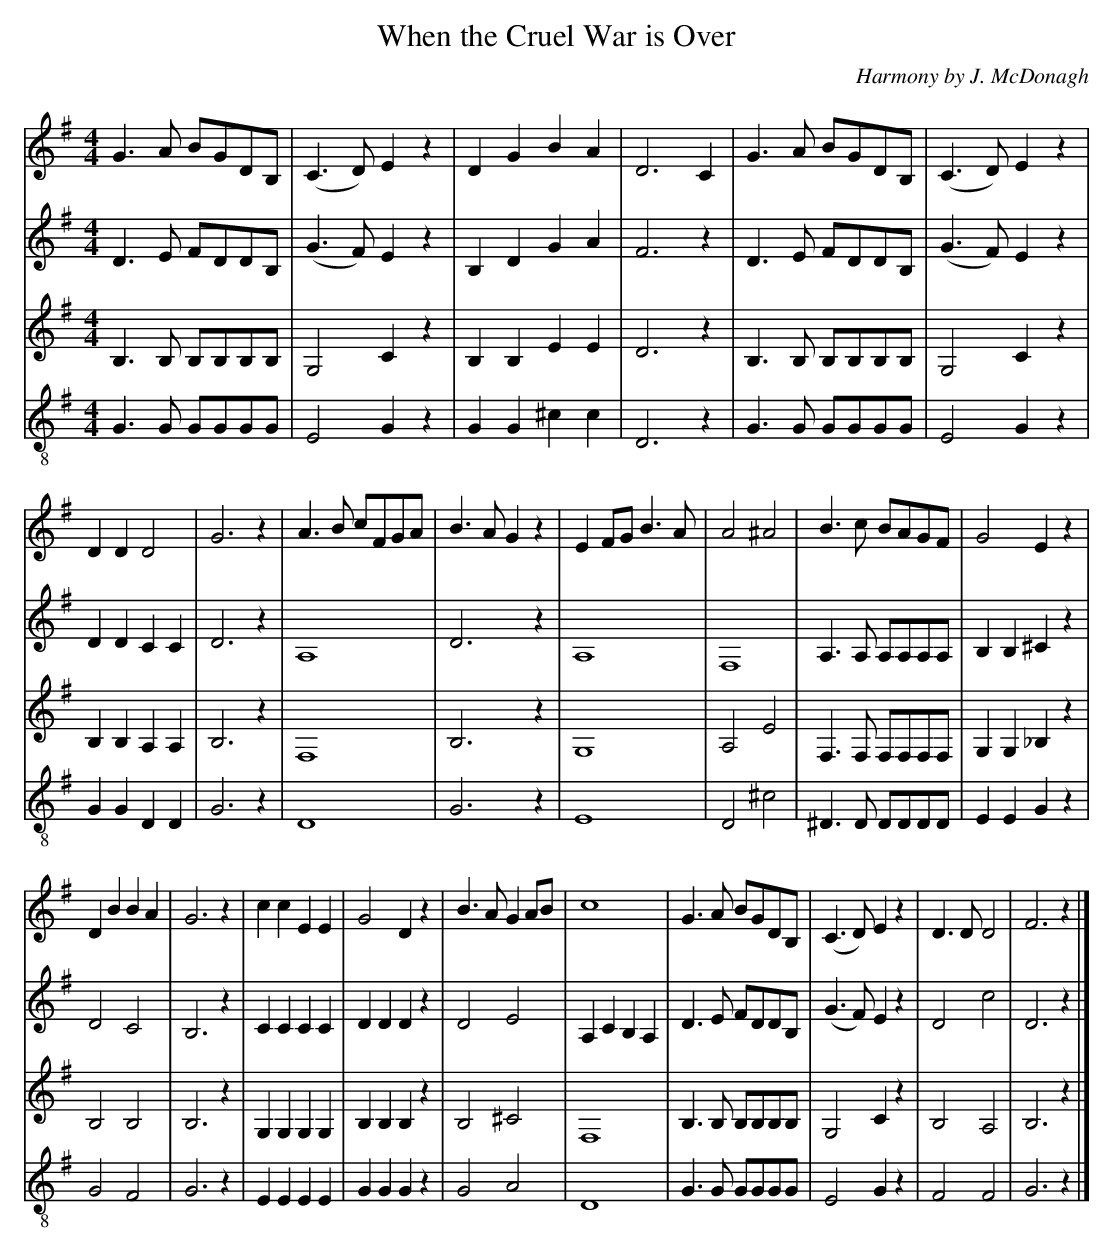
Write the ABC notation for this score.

X:1
T:When the Cruel War is Over
C:Harmony by J. McDonagh
M:4/4
L:1/4
Q:1/4=90
K:G
V:1
G>A   B/G/D/B,/   |(C>D) E z|D  G  B A|D3 C|G>A   B/G/D/B,/   |(C>D) E z|
V:2
K:treble
D>E   F/D/D/B,/   |(G>F) E z|B, D  G A|F3 z|D>E   F/D/D/B,/   |(G>F) E z|
V:3
K:treble
B,>B, B,/B,/B,/B,/|G,2   C z|B, B, E E|D3 z|B,>B, B,/B,/B,/B,/|G,2   C z|
V:4
K:treble-8
G>G   G/G/G/G/    |E2    G z|G  G ^c c|D3 z|G>G   G/G/G/G/    |E2    G z|
V:1
D D D2  |G3  z|A>B c/F/G/A/|B>A G z|E F/G/ B>A|A2 ^A2|B >c  B/A/G/F/    |G2   E  z|
V:2
D D C C |D3  z|A,4         |D3    z|A,4       |F,4   |A,>A, A,/A,/A,/A,/|B,B,^C  z|
V:3
B,B,A,A,|B,3 z|F,4         |B,3   z|G,4       |A,2 E2|F,>F, F,/F,/F,/F,/|G,G,_B, z|
V:4
G G D D |G3  z|D4          |G3    z|E4        |D2 ^c2|^D>D  D/D/D/D/    |E E G   z|
V:1
D B B A |G3  z|c c E E |G2  D z|B>A G A/B/|c4      |G> A  B/G/D/B,/   |(C>D) E z|D>D D2 |F3  z|]
V:2
D2  C2  |B,3 z|C C C C |D D D z|D2  E2    |A,C B,A,|D> E  F/D/D/B,/   |(G>F) E z|D2  c2 |D3  z|]
V:3
B,2 B,2 |B,3 z|G,G,G,G,|B,B,B,z|B,2^C2    |F,4     |B,>B, B,/B,/B,/B,/|G,2   C z|B,2 A,2|B,3 z|]
V:4
G2  F2  |G3  z|E E E E |G G G z|G2  A2    |D4      |G> G  G/G/G/G/    |E2    G z|F2  F2 |G3  z|]
